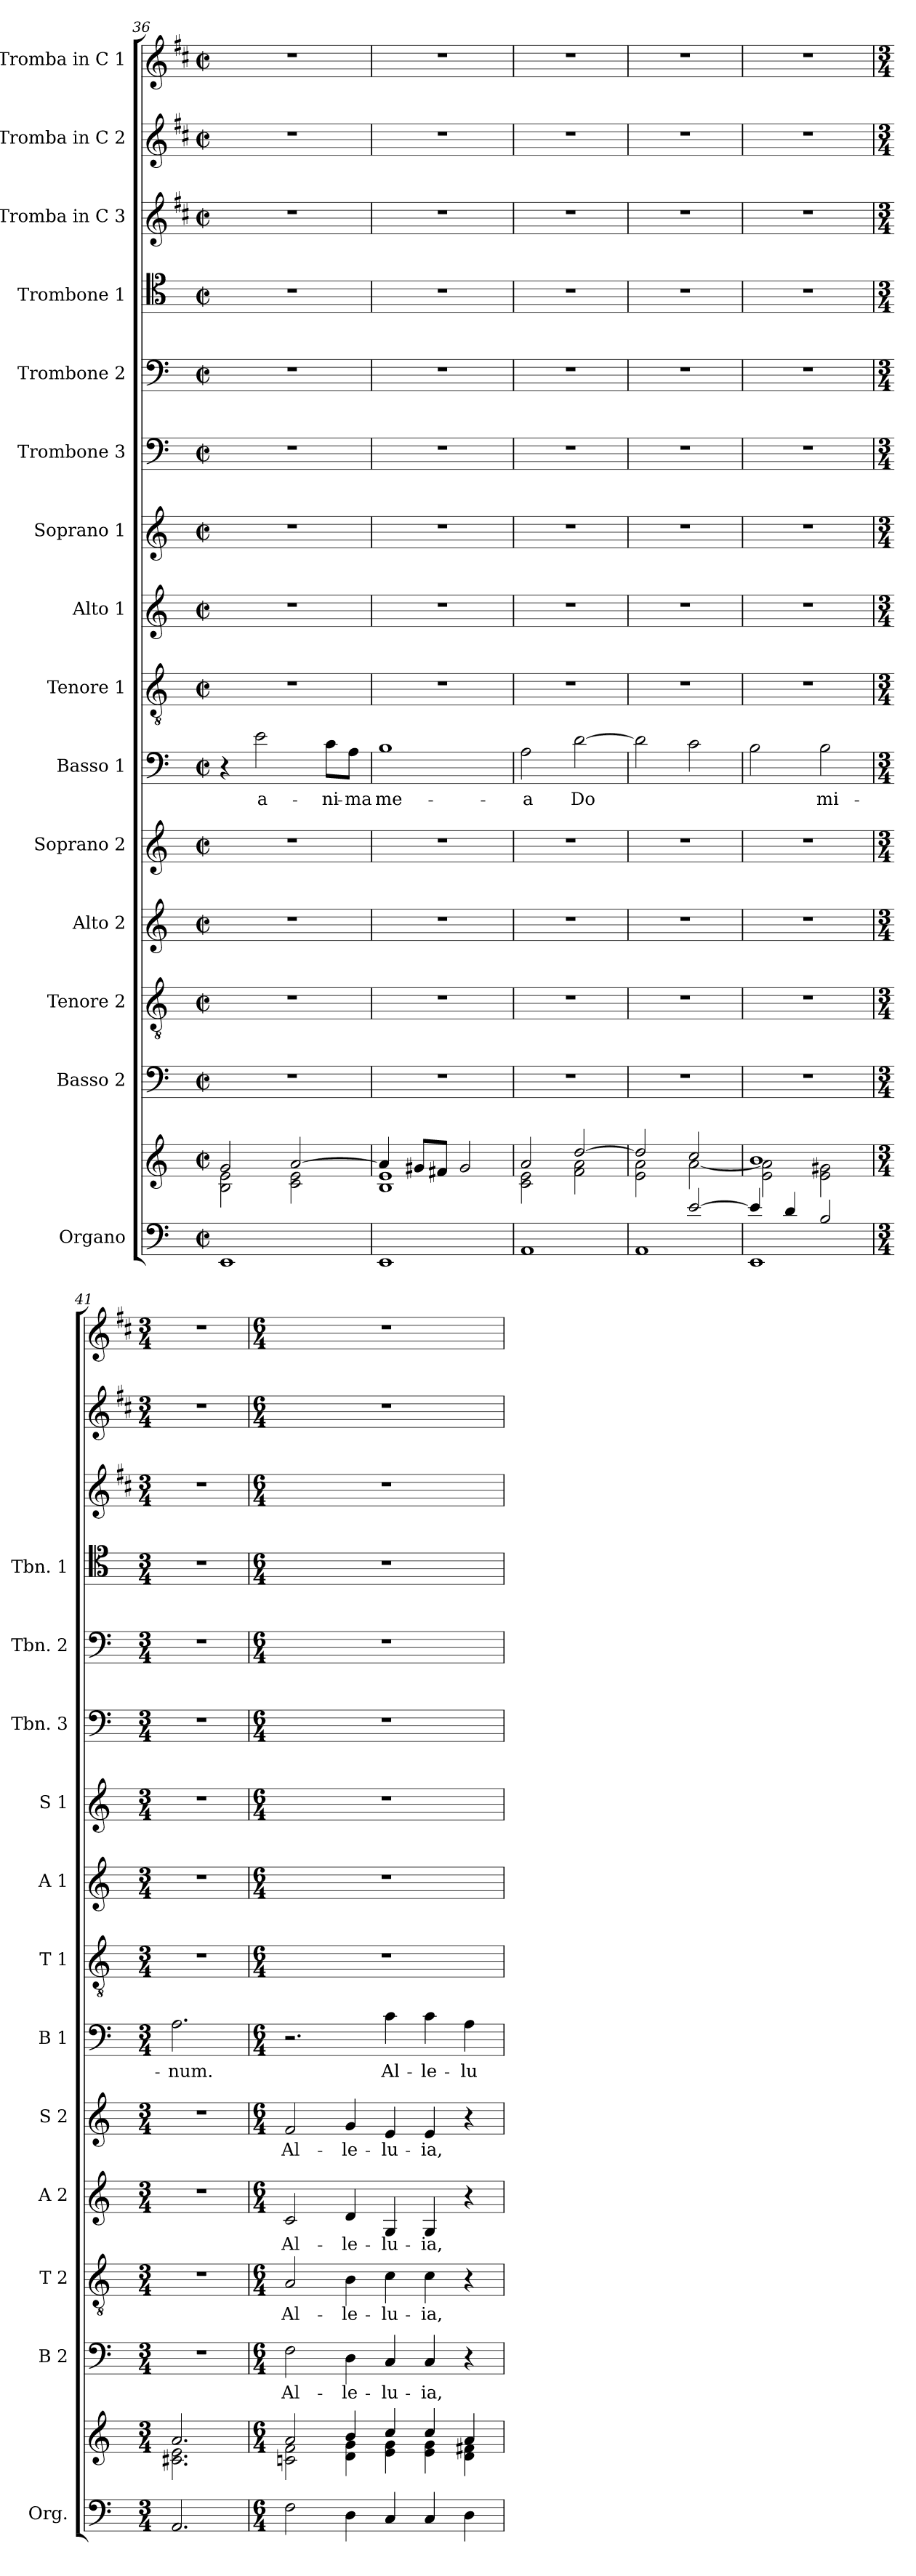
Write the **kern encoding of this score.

**kern	**kern	**kern	**text	**kern	**text	**kern	**text	**kern	**text	**kern	**text	**kern	**kern	**kern	**kern	**kern	**kern	**kern	**kern	**kern
*part15	*part15	*part14	*part14	*part13	*part13	*part12	*part12	*part11	*part11	*part10	*part10	*part9	*part8	*part7	*part6	*part5	*part4	*part3	*part2	*part1
*staff16	*staff15	*staff14	*staff14	*staff13	*staff13	*staff12	*staff12	*staff11	*staff11	*staff10	*staff10	*staff9	*staff8	*staff7	*staff6	*staff5	*staff4	*staff3	*staff2	*staff1
*I"Organo	*	*I"Basso 2	*	*I"Tenore 2	*	*I"Alto 2	*	*I"Soprano 2	*	*I"Basso 1	*	*I"Tenore 1	*I"Alto 1	*I"Soprano 1	*I"Trombone 3	*I"Trombone 2	*I"Trombone 1	*I"Tromba in C 3	*I"Tromba in C 2	*I"Tromba in C 1
*I'Org.	*	*I'B 2	*	*I'T 2	*	*I'A 2	*	*I'S 2	*	*I'B 1	*	*I'T 1	*I'A 1	*I'S 1	*I'Tbn. 3	*I'Tbn. 2	*I'Tbn. 1	*	*	*
*clefF4	*clefG2	*clefF4	*	*clefGv2	*	*clefG2	*	*clefG2	*	*clefF4	*	*clefGv2	*clefG2	*clefG2	*clefF4	*clefF4	*clefC4	*clefG2	*clefG2	*clefG2
*	*	*	*	*	*	*	*	*	*	*	*	*	*	*	*	*	*	*ITrd1c2	*ITrd1c2	*ITrd1c2
*k[]	*k[]	*k[]	*	*k[]	*	*k[]	*	*k[]	*	*k[]	*	*k[]	*k[]	*k[]	*k[]	*k[]	*k[]	*k[]	*k[]	*k[]
*a:	*a:	*a:	*	*a:	*	*a:	*	*a:	*	*a:	*	*a:	*a:	*a:	*a:	*a:	*a:	*a:	*a:	*a:
*M2/2	*M2/2	*M2/2	*	*M2/2	*	*M2/2	*	*M2/2	*	*M2/2	*	*M2/2	*M2/2	*M2/2	*M2/2	*M2/2	*M2/2	*M2/2	*M2/2	*M2/2
*met(c|)	*met(c|)	*met(c|)	*	*met(c|)	*	*met(c|)	*	*met(c|)	*	*met(c|)	*	*met(c|)	*met(c|)	*met(c|)	*met(c|)	*met(c|)	*met(c|)	*met(c|)	*met(c|)	*met(c|)
=36	=36	=36	=36	=36	=36	=36	=36	=36	=36	=36	=36	=36	=36	=36	=36	=36	=36	=36	=36	=36
*	*^	*	*	*	*	*	*	*	*	*	*	*	*	*	*	*	*	*	*	*
1EE	2g/	2B\ 2e\	1r	.	1r	.	1r	.	1r	.	4r	.	1r	1r	1r	1r	1r	1r	1r	1r	1r
.	.	.	.	.	.	.	.	.	.	.	2e\	a-	.	.	.	.	.	.	.	.	.
.	[>2a/	2c\ 2e\	.	.	.	.	.	.	.	.	.	.	.	.	.	.	.	.	.	.	.
.	.	.	.	.	.	.	.	.	.	.	8c\L	-ni-	.	.	.	.	.	.	.	.	.
.	.	.	.	.	.	.	.	.	.	.	8A\J	-ma	.	.	.	.	.	.	.	.	.
!!LO:PB:g=z
=37	=37	=37	=37	=37	=37	=37	=37	=37	=37	=37	=37	=37	=37	=37	=37	=37	=37	=37	=37	=37	=37
1EE	4a/]	1B 1e	1r	.	1r	.	1r	.	1r	.	1B	me-	1r	1r	1r	1r	1r	1r	1r	1r	1r
.	8g#X/L	.	.	.	.	.	.	.	.	.	.	.	.	.	.	.	.	.	.	.	.
.	8f#X/J	.	.	.	.	.	.	.	.	.	.	.	.	.	.	.	.	.	.	.	.
.	2g#/	.	.	.	.	.	.	.	.	.	.	.	.	.	.	.	.	.	.	.	.
=38	=38	=38	=38	=38	=38	=38	=38	=38	=38	=38	=38	=38	=38	=38	=38	=38	=38	=38	=38	=38	=38
1AA	2a/	2c\ 2e\	1r	.	1r	.	1r	.	1r	.	2A\	-a	1r	1r	1r	1r	1r	1r	1r	1r	1r
.	[>2dd/	2f\ 2a\	.	.	.	.	.	.	.	.	[2d\	Do	.	.	.	.	.	.	.	.	.
=39	=39	=39	=39	=39	=39	=39	=39	=39	=39	=39	=39	=39	=39	=39	=39	=39	=39	=39	=39	=39	=39
*^	*	*	*	*	*	*	*	*	*	*	*	*	*	*	*	*	*	*	*	*	*
2ryy	1AA	2dd/]	2e\ 2a\	1r	.	1r	.	1r	.	1r	.	2d\]	.	1r	1r	1r	1r	1r	1r	1r	1r	1r
[>2e/	.	2cc/	[<2a\	.	.	.	.	.	.	.	.	2c\	.	.	.	.	.	.	.	.	.	.
=40	=40	=40	=40	=40	=40	=40	=40	=40	=40	=40	=40	=40	=40	=40	=40	=40	=40	=40	=40	=40	=40	=40
4e/]	1EE	1b	2e\ 2a\]	1r	.	1r	.	1r	.	1r	.	2B\	.	1r	1r	1r	1r	1r	1r	1r	1r	1r
4d/	.	.	.	.	.	.	.	.	.	.	.	.	.	.	.	.	.	.	.	.	.	.
2B/	.	.	2e\ 2g#X\	.	.	.	.	.	.	.	.	2B\	mi-	.	.	.	.	.	.	.	.	.
*v	*v	*	*	*	*	*	*	*	*	*	*	*	*	*	*	*	*	*	*	*	*	*
=41	=41	=41	=41	=41	=41	=41	=41	=41	=41	=41	=41	=41	=41	=41	=41	=41	=41	=41	=41	=41	=41
*M3/4	*M3/4	*	*M3/4	*	*M3/4	*	*M3/4	*	*M3/4	*	*M3/4	*	*M3/4	*M3/4	*M3/4	*M3/4	*M3/4	*M3/4	*M3/4	*M3/4	*M3/4
2.AA/	2.a/	2.c#X\ 2.e\	2.r	.	2.r	.	2.r	.	2.r	.	2.A\	-num.	2.r	2.r	2.r	2.r	2.r	2.r	2.r	2.r	2.r
=42	=42	=42	=42	=42	=42	=42	=42	=42	=42	=42	=42	=42	=42	=42	=42	=42	=42	=42	=42	=42	=42
*M6/4	*M6/4	*	*M6/4	*	*M6/4	*	*M6/4	*	*M6/4	*	*M6/4	*	*M6/4	*M6/4	*M6/4	*M6/4	*M6/4	*M6/4	*M6/4	*M6/4	*M6/4
2F\	2a/	2cn\ 2f\	2F\	Al-	2A/	Al-	2c/	Al-	2f/	Al-	2.r	.	1.r	1.r	1.r	1.r	1.r	1.r	1.r	1.r	1.r
4D\	4b/	4d\ 4g\	4D\	-le-	4B\	-le-	4d/	-le-	4g/	-le-	.	.	.	.	.	.	.	.	.	.	.
4C/	4cc/	4e\ 4g\	4C/	-lu-	4c\	-lu-	4G/	-lu-	4e/	-lu-	4c\	Al-	.	.	.	.	.	.	.	.	.
4C/	4cc/	4e\ 4g\	4C/	-ia,	4c\	-ia,	4G/	-ia,	4e/	-ia,	4c\	-le-	.	.	.	.	.	.	.	.	.
4D\	4a/	4d\ 4f#X\	4r	.	4r	.	4r	.	4r	.	4A\	-lu-	.	.	.	.	.	.	.	.	.
*	*v	*v	*	*	*	*	*	*	*	*	*	*	*	*	*	*	*	*	*	*	*
=	=	=	=	=	=	=	=	=	=	=	=	=	=	=	=	=	=	=	=	=
*-	*-	*-	*-	*-	*-	*-	*-	*-	*-	*-	*-	*-	*-	*-	*-	*-	*-	*-	*-	*-
